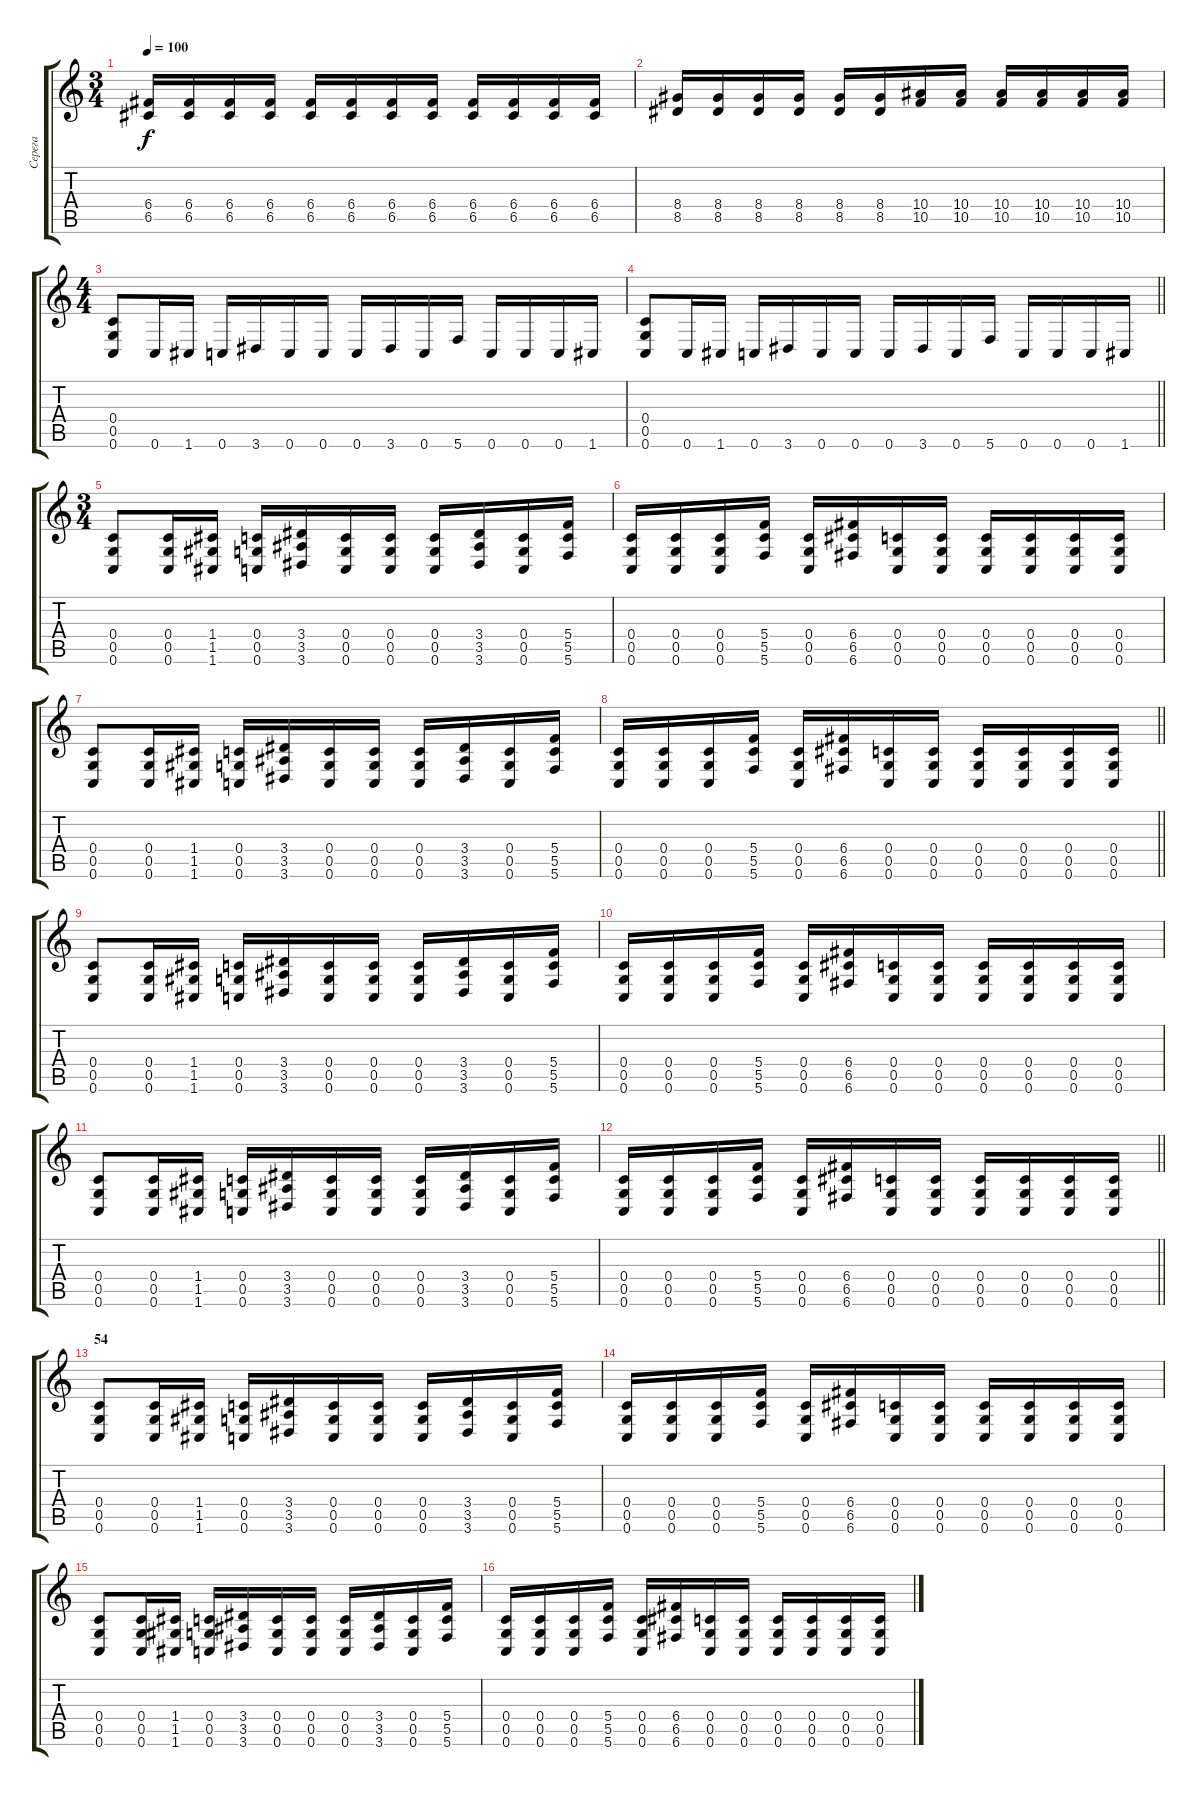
\track ("Серега" "Серега") {instrument distortionguitar}
\staff {score tabs}
\tuning (D4 A3 F3 C3 G2 C2) {hide}
\ts (3 4)
\tempo 100
\clef g2
\ks c
(6.4 6.5).16{dy f} (6.4 6.5).16 (6.4 6.5).16 (6.4 6.5).16 (6.4 6.5).16 (6.4 6.5).16 (6.4 6.5).16 (6.4 6.5).16 (6.4 6.5).16 (6.4 6.5).16 (6.4 6.5).16 (6.4 6.5).16 |
(8.4 8.5).16 (8.4 8.5).16 (8.4 8.5).16 (8.4 8.5).16 (8.4 8.5).16 (8.4 8.5).16 (10.4 10.5).16 (10.4 10.5).16 (10.4 10.5).16 (10.4 10.5).16 (10.4 10.5).16 (10.4 10.5).16 |
\ts (4 4)
(0.4 0.5 0.6).8 0.6.16 1.6.16 0.6.16 3.6.16 0.6.16 0.6.16 0.6.16 3.6.16 0.6.16 5.6.16 0.6.16 0.6.16 0.6.16 1.6.16 |
\barLineRight lightlight
(0.4 0.5 0.6).8 0.6.16 1.6.16 0.6.16 3.6.16 0.6.16 0.6.16 0.6.16 3.6.16 0.6.16 5.6.16 0.6.16 0.6.16 0.6.16 1.6.16 |
\ts (3 4)
\section ("" "")
(0.4 0.5 0.6).8 (0.4 0.5 0.6).16 (1.4 1.5 1.6).16 (0.4 0.5 0.6).16 (3.4 3.5 3.6).16 (0.4 0.5 0.6).16 (0.4 0.5 0.6).16 (0.4 0.5 0.6).16 (3.4 3.5 3.6).16 (0.4 0.5 0.6).16 (5.4 5.5 5.6).16 |
(0.4 0.5 0.6).16 (0.4 0.5 0.6).16 (0.4 0.5 0.6).16 (5.4 5.5 5.6).16 (0.4 0.5 0.6).16 (6.4 6.5 6.6).16 (0.4 0.5 0.6).16 (0.4 0.5 0.6).16 (0.4 0.5 0.6).16 (0.4 0.5 0.6).16 (0.4 0.5 0.6).16 (0.4 0.5 0.6).16 |
(0.4 0.5 0.6).8 (0.4 0.5 0.6).16 (1.4 1.5 1.6).16 (0.4 0.5 0.6).16 (3.4 3.5 3.6).16 (0.4 0.5 0.6).16 (0.4 0.5 0.6).16 (0.4 0.5 0.6).16 (3.4 3.5 3.6).16 (0.4 0.5 0.6).16 (5.4 5.5 5.6).16 |
\barLineRight lightlight
(0.4 0.5 0.6).16 (0.4 0.5 0.6).16 (0.4 0.5 0.6).16 (5.4 5.5 5.6).16 (0.4 0.5 0.6).16 (6.4 6.5 6.6).16 (0.4 0.5 0.6).16 (0.4 0.5 0.6).16 (0.4 0.5 0.6).16 (0.4 0.5 0.6).16 (0.4 0.5 0.6).16 (0.4 0.5 0.6).16 |
(0.4 0.5 0.6).8 (0.4 0.5 0.6).16 (1.4 1.5 1.6).16 (0.4 0.5 0.6).16 (3.4 3.5 3.6).16 (0.4 0.5 0.6).16 (0.4 0.5 0.6).16 (0.4 0.5 0.6).16 (3.4 3.5 3.6).16 (0.4 0.5 0.6).16 (5.4 5.5 5.6).16 |
(0.4 0.5 0.6).16 (0.4 0.5 0.6).16 (0.4 0.5 0.6).16 (5.4 5.5 5.6).16 (0.4 0.5 0.6).16 (6.4 6.5 6.6).16 (0.4 0.5 0.6).16 (0.4 0.5 0.6).16 (0.4 0.5 0.6).16 (0.4 0.5 0.6).16 (0.4 0.5 0.6).16 (0.4 0.5 0.6).16 |
(0.4 0.5 0.6).8 (0.4 0.5 0.6).16 (1.4 1.5 1.6).16 (0.4 0.5 0.6).16 (3.4 3.5 3.6).16 (0.4 0.5 0.6).16 (0.4 0.5 0.6).16 (0.4 0.5 0.6).16 (3.4 3.5 3.6).16 (0.4 0.5 0.6).16 (5.4 5.5 5.6).16 |
\barLineRight lightlight
(0.4 0.5 0.6).16 (0.4 0.5 0.6).16 (0.4 0.5 0.6).16 (5.4 5.5 5.6).16 (0.4 0.5 0.6).16 (6.4 6.5 6.6).16 (0.4 0.5 0.6).16 (0.4 0.5 0.6).16 (0.4 0.5 0.6).16 (0.4 0.5 0.6).16 (0.4 0.5 0.6).16 (0.4 0.5 0.6).16 |
\section ("" "54")
(0.4 0.5 0.6).8 (0.4 0.5 0.6).16 (1.4 1.5 1.6).16 (0.4 0.5 0.6).16 (3.4 3.5 3.6).16 (0.4 0.5 0.6).16 (0.4 0.5 0.6).16 (0.4 0.5 0.6).16 (3.4 3.5 3.6).16 (0.4 0.5 0.6).16 (5.4 5.5 5.6).16 |
(0.4 0.5 0.6).16 (0.4 0.5 0.6).16 (0.4 0.5 0.6).16 (5.4 5.5 5.6).16 (0.4 0.5 0.6).16 (6.4 6.5 6.6).16 (0.4 0.5 0.6).16 (0.4 0.5 0.6).16 (0.4 0.5 0.6).16 (0.4 0.5 0.6).16 (0.4 0.5 0.6).16 (0.4 0.5 0.6).16 |
(0.4 0.5 0.6).8 (0.4 0.5 0.6).16 (1.4 1.5 1.6).16 (0.4 0.5 0.6).16 (3.4 3.5 3.6).16 (0.4 0.5 0.6).16 (0.4 0.5 0.6).16 (0.4 0.5 0.6).16 (3.4 3.5 3.6).16 (0.4 0.5 0.6).16 (5.4 5.5 5.6).16 |
(0.4 0.5 0.6).16 (0.4 0.5 0.6).16 (0.4 0.5 0.6).16 (5.4 5.5 5.6).16 (0.4 0.5 0.6).16 (6.4 6.5 6.6).16 (0.4 0.5 0.6).16 (0.4 0.5 0.6).16 (0.4 0.5 0.6).16 (0.4 0.5 0.6).16 (0.4 0.5 0.6).16 (0.4 0.5 0.6).16
